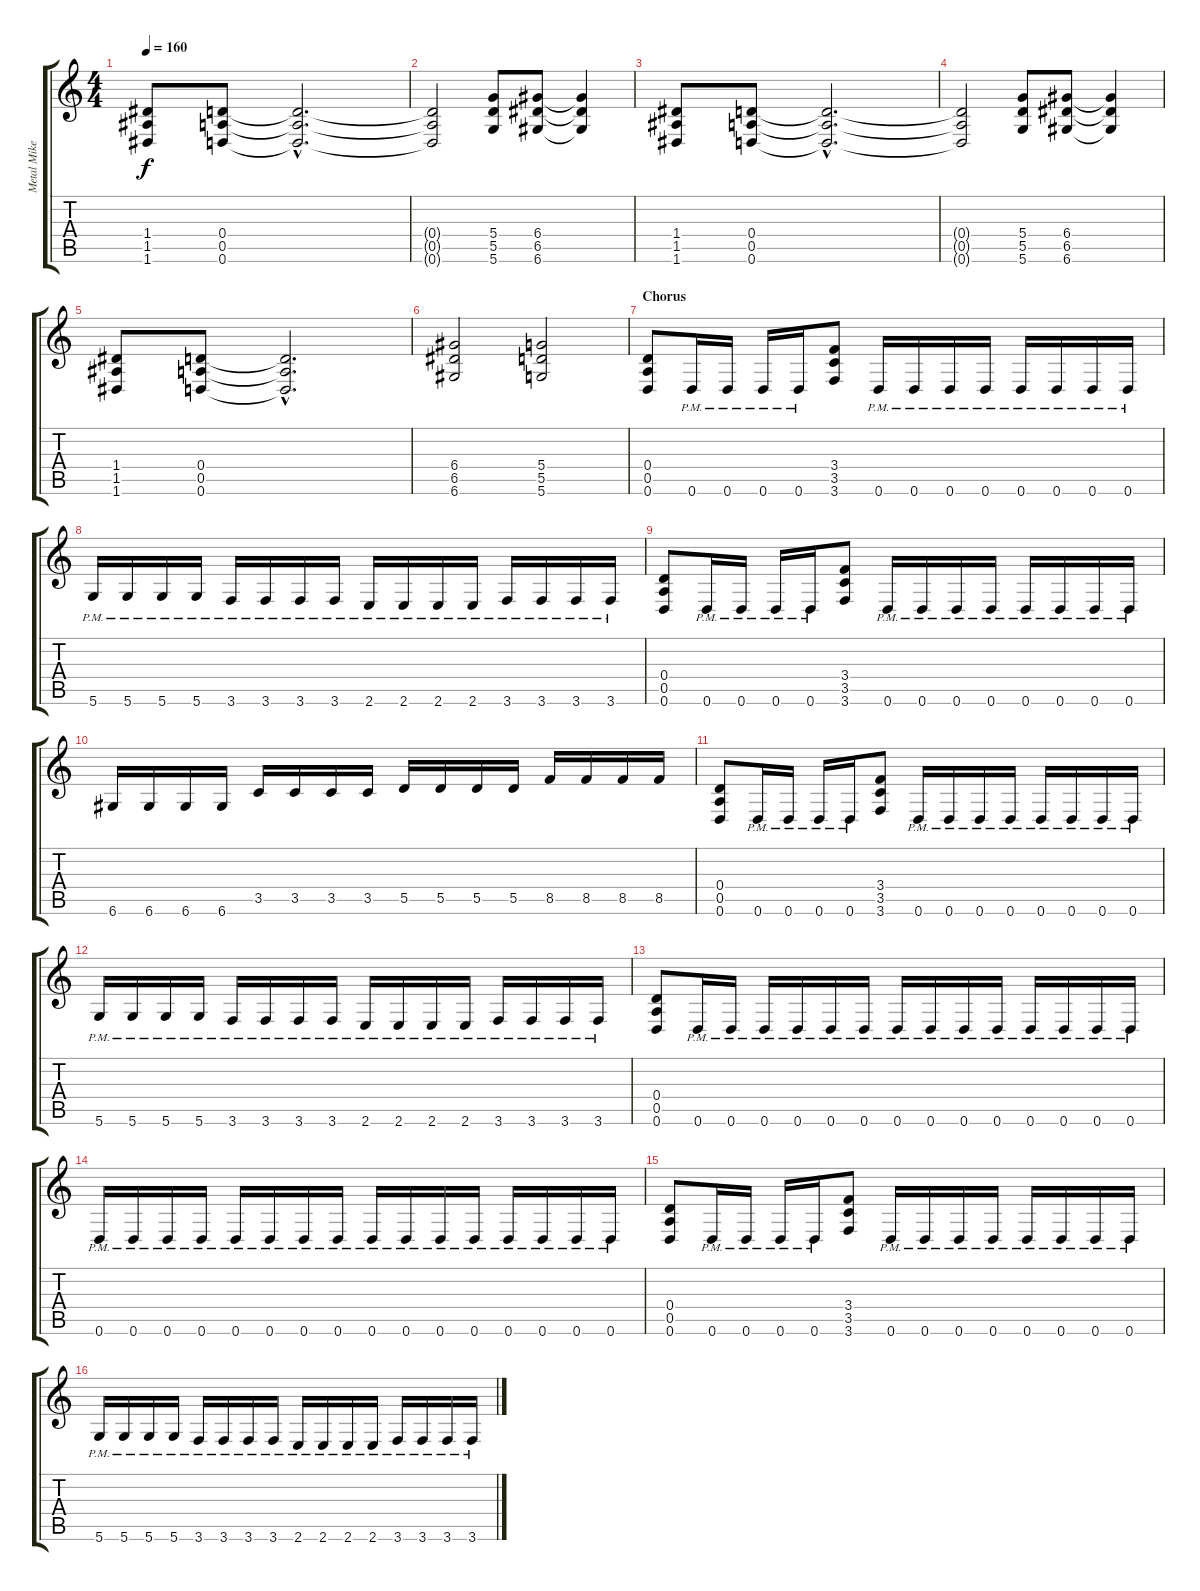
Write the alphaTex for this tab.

\track ("Metal Mike Chlasciak" "Metal Mike") {instrument distortionguitar}
\staff {score tabs}
\tuning (E4 B3 G3 D3 A2 D2) {hide}
\ts (4 4)
\tempo 160
\clef g2
\ks c
(1.4 1.5 1.6).8{dy f} (0.4 0.5 0.6).8 (0.4{hac t} 0.5{hac t} 0.6{hac t}).2{d} |
(0.4{t} 0.5{t} 0.6{t}).2 (5.4 5.5 5.6).8 (6.4 6.5 6.6).8 (6.4{t} 6.5{t} 6.6{t}).4 |
(1.4 1.5 1.6).8 (0.4 0.5 0.6).8 (0.4{hac t} 0.5{hac t} 0.6{hac t}).2{d} |
(0.4{t} 0.5{t} 0.6{t}).2 (5.4 5.5 5.6).8 (6.4 6.5 6.6).8 (6.4{t} 6.5{t} 6.6{t}).4 |
(1.4 1.5 1.6).8 (0.4 0.5 0.6).8 (0.4{hac t} 0.5{hac t} 0.6{hac t}).2{d} |
(6.4 6.5 6.6).2 (5.4 5.5 5.6).2 |
\section ("" "Chorus")
(0.4 0.5 0.6).8 0.6{pm}.16 0.6{pm}.16 0.6{pm}.16 0.6{pm}.16 (3.4 3.5 3.6).8 0.6{pm}.16 0.6{pm}.16 0.6{pm}.16 0.6{pm}.16 0.6{pm}.16 0.6{pm}.16 0.6{pm}.16 0.6{pm}.16 |
5.6{pm}.16 5.6{pm}.16 5.6{pm}.16 5.6{pm}.16 3.6{pm}.16 3.6{pm}.16 3.6{pm}.16 3.6{pm}.16 2.6{pm}.16 2.6{pm}.16 2.6{pm}.16 2.6{pm}.16 3.6{pm}.16 3.6{pm}.16 3.6{pm}.16 3.6{pm}.16 |
(0.4 0.5 0.6).8 0.6{pm}.16 0.6{pm}.16 0.6{pm}.16 0.6{pm}.16 (3.4 3.5 3.6).8 0.6{pm}.16 0.6{pm}.16 0.6{pm}.16 0.6{pm}.16 0.6{pm}.16 0.6{pm}.16 0.6{pm}.16 0.6{pm}.16 |
6.6.16 6.6.16 6.6.16 6.6.16 3.5.16 3.5.16 3.5.16 3.5.16 5.5.16 5.5.16 5.5.16 5.5.16 8.5.16 8.5.16 8.5.16 8.5.16 |
(0.4 0.5 0.6).8 0.6{pm}.16 0.6{pm}.16 0.6{pm}.16 0.6{pm}.16 (3.4 3.5 3.6).8 0.6{pm}.16 0.6{pm}.16 0.6{pm}.16 0.6{pm}.16 0.6{pm}.16 0.6{pm}.16 0.6{pm}.16 0.6{pm}.16 |
5.6{pm}.16 5.6{pm}.16 5.6{pm}.16 5.6{pm}.16 3.6{pm}.16 3.6{pm}.16 3.6{pm}.16 3.6{pm}.16 2.6{pm}.16 2.6{pm}.16 2.6{pm}.16 2.6{pm}.16 3.6{pm}.16 3.6{pm}.16 3.6{pm}.16 3.6{pm}.16 |
(0.4 0.5 0.6).8 0.6{pm}.16 0.6{pm}.16 0.6{pm}.16 0.6{pm}.16 0.6{pm}.16 0.6{pm}.16 0.6{pm}.16 0.6{pm}.16 0.6{pm}.16 0.6{pm}.16 0.6{pm}.16 0.6{pm}.16 0.6{pm}.16 0.6{pm}.16 |
0.6{pm}.16 0.6{pm}.16 0.6{pm}.16 0.6{pm}.16 0.6{pm}.16 0.6{pm}.16 0.6{pm}.16 0.6{pm}.16 0.6{pm}.16 0.6{pm}.16 0.6{pm}.16 0.6{pm}.16 0.6{pm}.16 0.6{pm}.16 0.6{pm}.16 0.6{pm}.16 |
(0.4 0.5 0.6).8 0.6{pm}.16 0.6{pm}.16 0.6{pm}.16 0.6{pm}.16 (3.4 3.5 3.6).8 0.6{pm}.16 0.6{pm}.16 0.6{pm}.16 0.6{pm}.16 0.6{pm}.16 0.6{pm}.16 0.6{pm}.16 0.6{pm}.16 |
5.6{pm}.16 5.6{pm}.16 5.6{pm}.16 5.6{pm}.16 3.6{pm}.16 3.6{pm}.16 3.6{pm}.16 3.6{pm}.16 2.6{pm}.16 2.6{pm}.16 2.6{pm}.16 2.6{pm}.16 3.6{pm}.16 3.6{pm}.16 3.6{pm}.16 3.6{pm}.16
